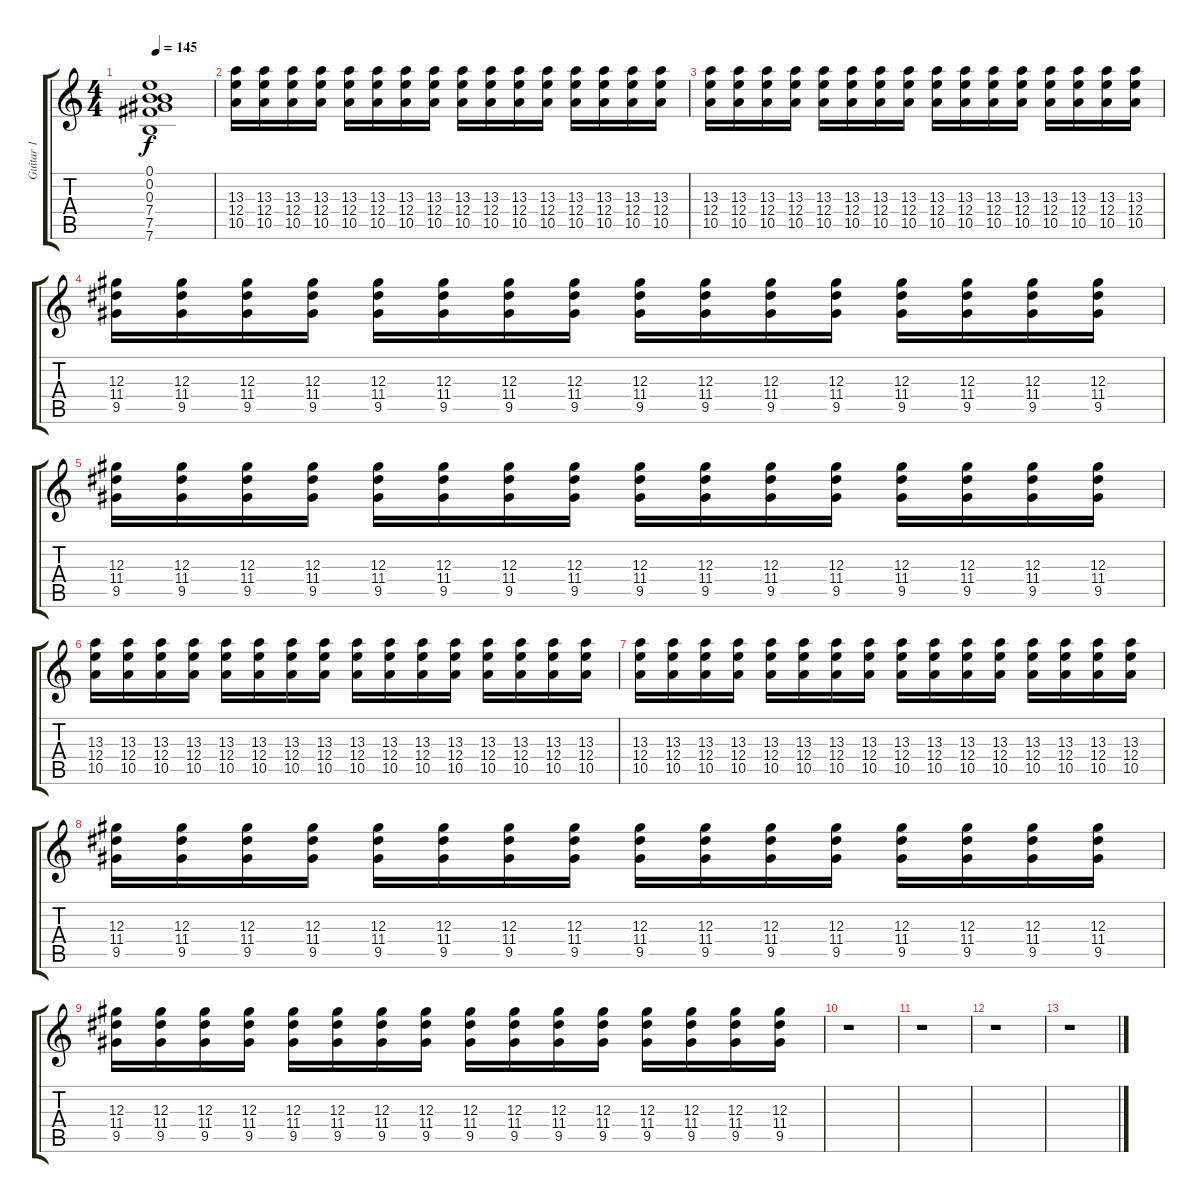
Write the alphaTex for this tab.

\track ("Guitar 1" "Guitar 1") {instrument distortionguitar}
\staff {score tabs}
\tuning (E4 B3 Ab3 E3 B2 E2) {hide}
\ts (4 4)
\tempo 145
\clef g2
\ks c
(0.1 0.2 0.3 7.4 7.5 7.6).1{dy f volume 5} |
(13.3 12.4 10.5).16{volume 6} (13.3 12.4 10.5).16 (13.3 12.4 10.5).16 (13.3 12.4 10.5).16 (13.3 12.4 10.5).16 (13.3 12.4 10.5).16 (13.3 12.4 10.5).16 (13.3 12.4 10.5).16 (13.3 12.4 10.5).16 (13.3 12.4 10.5).16 (13.3 12.4 10.5).16 (13.3 12.4 10.5).16 (13.3 12.4 10.5).16 (13.3 12.4 10.5).16 (13.3 12.4 10.5).16 (13.3 12.4 10.5).16 |
(13.3 12.4 10.5).16 (13.3 12.4 10.5).16 (13.3 12.4 10.5).16 (13.3 12.4 10.5).16 (13.3 12.4 10.5).16 (13.3 12.4 10.5).16 (13.3 12.4 10.5).16 (13.3 12.4 10.5).16 (13.3 12.4 10.5).16 (13.3 12.4 10.5).16 (13.3 12.4 10.5).16 (13.3 12.4 10.5).16 (13.3 12.4 10.5).16 (13.3 12.4 10.5).16 (13.3 12.4 10.5).16 (13.3 12.4 10.5).16 |
(12.3 11.4 9.5).16 (12.3 11.4 9.5).16 (12.3 11.4 9.5).16 (12.3 11.4 9.5).16 (12.3 11.4 9.5).16 (12.3 11.4 9.5).16 (12.3 11.4 9.5).16 (12.3 11.4 9.5).16 (12.3 11.4 9.5).16 (12.3 11.4 9.5).16 (12.3 11.4 9.5).16 (12.3 11.4 9.5).16 (12.3 11.4 9.5).16 (12.3 11.4 9.5).16 (12.3 11.4 9.5).16 (12.3 11.4 9.5).16 |
(12.3 11.4 9.5).16 (12.3 11.4 9.5).16 (12.3 11.4 9.5).16 (12.3 11.4 9.5).16 (12.3 11.4 9.5).16 (12.3 11.4 9.5).16 (12.3 11.4 9.5).16 (12.3 11.4 9.5).16 (12.3 11.4 9.5).16 (12.3 11.4 9.5).16 (12.3 11.4 9.5).16 (12.3 11.4 9.5).16 (12.3 11.4 9.5).16 (12.3 11.4 9.5).16 (12.3 11.4 9.5).16 (12.3 11.4 9.5).16 |
(13.3 12.4 10.5).16{volume 6} (13.3 12.4 10.5).16 (13.3 12.4 10.5).16 (13.3 12.4 10.5).16 (13.3 12.4 10.5).16 (13.3 12.4 10.5).16 (13.3 12.4 10.5).16 (13.3 12.4 10.5).16 (13.3 12.4 10.5).16 (13.3 12.4 10.5).16 (13.3 12.4 10.5).16 (13.3 12.4 10.5).16 (13.3 12.4 10.5).16 (13.3 12.4 10.5).16 (13.3 12.4 10.5).16 (13.3 12.4 10.5).16 |
(13.3 12.4 10.5).16 (13.3 12.4 10.5).16 (13.3 12.4 10.5).16 (13.3 12.4 10.5).16 (13.3 12.4 10.5).16 (13.3 12.4 10.5).16 (13.3 12.4 10.5).16 (13.3 12.4 10.5).16 (13.3 12.4 10.5).16 (13.3 12.4 10.5).16 (13.3 12.4 10.5).16 (13.3 12.4 10.5).16 (13.3 12.4 10.5).16 (13.3 12.4 10.5).16 (13.3 12.4 10.5).16 (13.3 12.4 10.5).16 |
(12.3 11.4 9.5).16 (12.3 11.4 9.5).16 (12.3 11.4 9.5).16 (12.3 11.4 9.5).16 (12.3 11.4 9.5).16 (12.3 11.4 9.5).16 (12.3 11.4 9.5).16 (12.3 11.4 9.5).16 (12.3 11.4 9.5).16 (12.3 11.4 9.5).16 (12.3 11.4 9.5).16 (12.3 11.4 9.5).16 (12.3 11.4 9.5).16 (12.3 11.4 9.5).16 (12.3 11.4 9.5).16 (12.3 11.4 9.5).16 |
(12.3 11.4 9.5).16 (12.3 11.4 9.5).16 (12.3 11.4 9.5).16 (12.3 11.4 9.5).16 (12.3 11.4 9.5).16 (12.3 11.4 9.5).16 (12.3 11.4 9.5).16 (12.3 11.4 9.5).16 (12.3 11.4 9.5).16 (12.3 11.4 9.5).16 (12.3 11.4 9.5).16 (12.3 11.4 9.5).16 (12.3 11.4 9.5).16 (12.3 11.4 9.5).16 (12.3 11.4 9.5).16 (12.3 11.4 9.5).16 |
r.1 |
r.1 |
r.1 |
r.1
